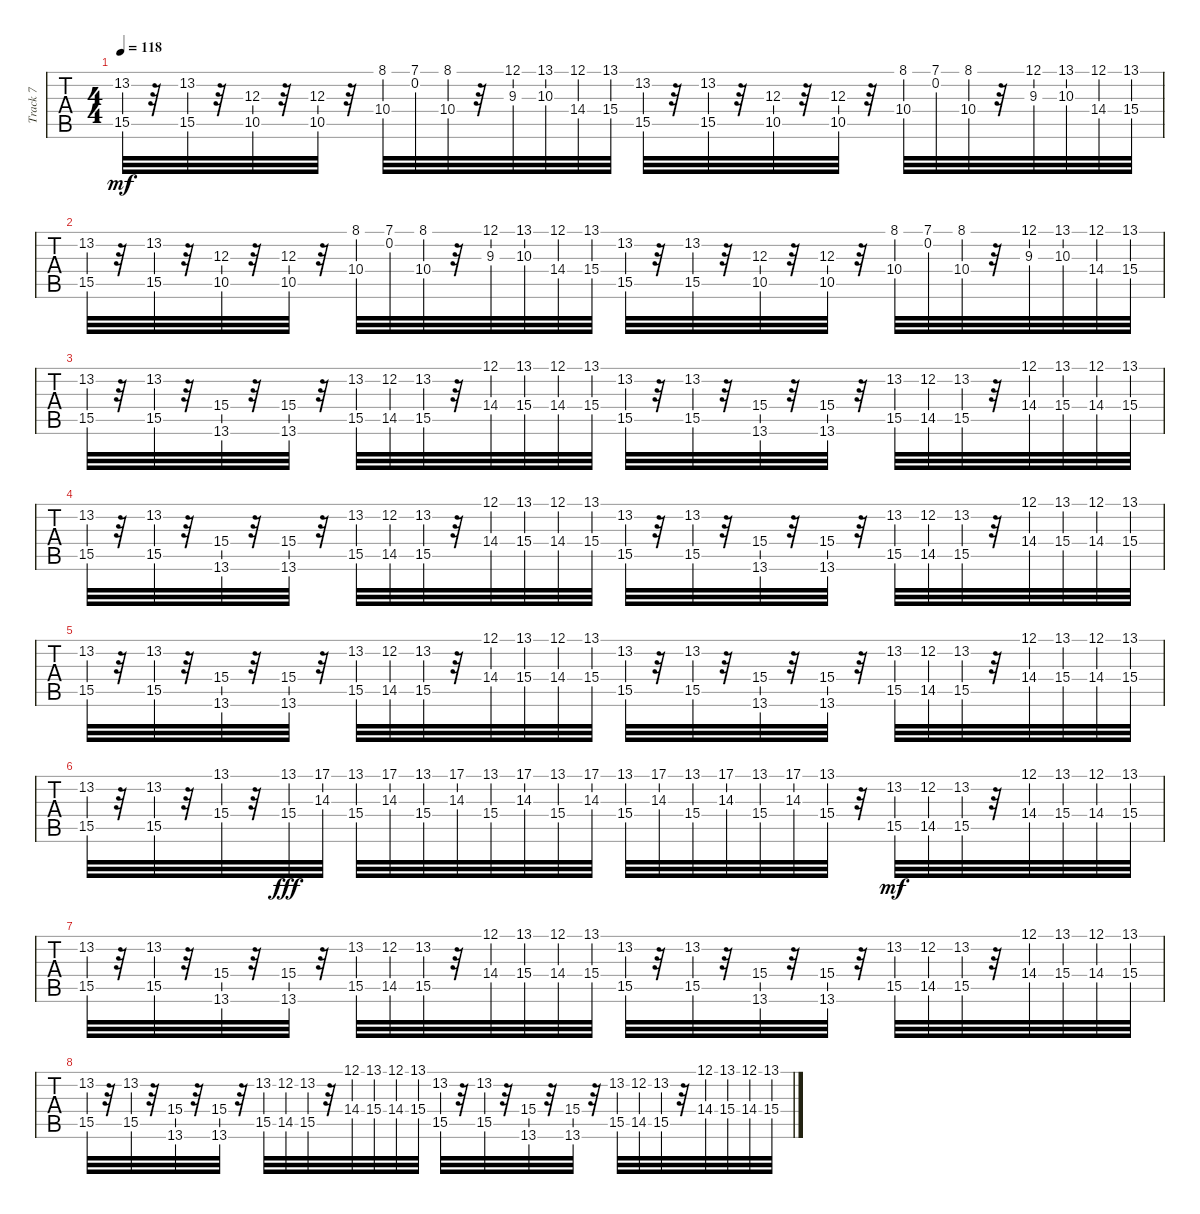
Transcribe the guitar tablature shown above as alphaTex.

\track ("Track 7" "Track 7") {instrument accordion}
\staff {tabs}
\tuning (E4 B3 G3 D3 A2 E2) {hide}
\ts (4 4)
\tempo 118
\clef g2
\ks c
(13.2 15.5).32{dy mf} r.32 (13.2 15.5).32 r.32 (12.3 10.5).32 r.32 (12.3 10.5).32 r.32 (8.1 10.4).32 (7.1 0.2).32 (8.1 10.4).32 r.32 (12.1 9.3).32 (13.1 10.3).32 (12.1 14.4).32 (13.1 15.4).32 (13.2 15.5).32 r.32 (13.2 15.5).32 r.32 (12.3 10.5).32 r.32 (12.3 10.5).32 r.32 (8.1 10.4).32 (7.1 0.2).32 (8.1 10.4).32 r.32 (12.1 9.3).32 (13.1 10.3).32 (12.1 14.4).32 (13.1 15.4).32 |
(13.2 15.5).32 r.32 (13.2 15.5).32 r.32 (12.3 10.5).32 r.32 (12.3 10.5).32 r.32 (8.1 10.4).32 (7.1 0.2).32 (8.1 10.4).32 r.32 (12.1 9.3).32 (13.1 10.3).32 (12.1 14.4).32 (13.1 15.4).32 (13.2 15.5).32 r.32 (13.2 15.5).32 r.32 (12.3 10.5).32 r.32 (12.3 10.5).32 r.32 (8.1 10.4).32 (7.1 0.2).32 (8.1 10.4).32 r.32 (12.1 9.3).32 (13.1 10.3).32 (12.1 14.4).32 (13.1 15.4).32 |
(13.2 15.5).32 r.32 (13.2 15.5).32 r.32 (15.4 13.6).32 r.32 (15.4 13.6).32 r.32 (13.2 15.5).32 (12.2 14.5).32 (13.2 15.5).32 r.32 (12.1 14.4).32 (13.1 15.4).32 (12.1 14.4).32 (13.1 15.4).32 (13.2 15.5).32 r.32 (13.2 15.5).32 r.32 (15.4 13.6).32 r.32 (15.4 13.6).32 r.32 (13.2 15.5).32 (12.2 14.5).32 (13.2 15.5).32 r.32 (12.1 14.4).32 (13.1 15.4).32 (12.1 14.4).32 (13.1 15.4).32 |
(13.2 15.5).32 r.32 (13.2 15.5).32 r.32 (15.4 13.6).32 r.32 (15.4 13.6).32 r.32 (13.2 15.5).32 (12.2 14.5).32 (13.2 15.5).32 r.32 (12.1 14.4).32 (13.1 15.4).32 (12.1 14.4).32 (13.1 15.4).32 (13.2 15.5).32 r.32 (13.2 15.5).32 r.32 (15.4 13.6).32 r.32 (15.4 13.6).32 r.32 (13.2 15.5).32 (12.2 14.5).32 (13.2 15.5).32 r.32 (12.1 14.4).32 (13.1 15.4).32 (12.1 14.4).32 (13.1 15.4).32 |
(13.2 15.5).32 r.32 (13.2 15.5).32 r.32 (15.4 13.6).32 r.32 (15.4 13.6).32 r.32 (13.2 15.5).32 (12.2 14.5).32 (13.2 15.5).32 r.32 (12.1 14.4).32 (13.1 15.4).32 (12.1 14.4).32 (13.1 15.4).32 (13.2 15.5).32 r.32 (13.2 15.5).32 r.32 (15.4 13.6).32 r.32 (15.4 13.6).32 r.32 (13.2 15.5).32 (12.2 14.5).32 (13.2 15.5).32 r.32 (12.1 14.4).32 (13.1 15.4).32 (12.1 14.4).32 (13.1 15.4).32 |
(13.2 15.5).32 r.32 (13.2 15.5).32 r.32 (13.1 15.4).32 r.32 (13.1 15.4).32{dy fff} (17.1 14.3).32 (13.1 15.4).32 (17.1 14.3).32 (13.1 15.4).32 (17.1 14.3).32 (13.1 15.4).32 (17.1 14.3).32 (13.1 15.4).32 (17.1 14.3).32 (13.1 15.4).32 (17.1 14.3).32 (13.1 15.4).32 (17.1 14.3).32 (13.1 15.4).32 (17.1 14.3).32 (13.1 15.4).32 r.32 (13.2 15.5).32{dy mf} (12.2 14.5).32 (13.2 15.5).32 r.32 (12.1 14.4).32 (13.1 15.4).32 (12.1 14.4).32 (13.1 15.4).32 |
(13.2 15.5).32 r.32 (13.2 15.5).32 r.32 (15.4 13.6).32 r.32 (15.4 13.6).32 r.32 (13.2 15.5).32 (12.2 14.5).32 (13.2 15.5).32 r.32 (12.1 14.4).32 (13.1 15.4).32 (12.1 14.4).32 (13.1 15.4).32 (13.2 15.5).32 r.32 (13.2 15.5).32 r.32 (15.4 13.6).32 r.32 (15.4 13.6).32 r.32 (13.2 15.5).32 (12.2 14.5).32 (13.2 15.5).32 r.32 (12.1 14.4).32 (13.1 15.4).32 (12.1 14.4).32 (13.1 15.4).32 |
(13.2 15.5).32 r.32 (13.2 15.5).32 r.32 (15.4 13.6).32 r.32 (15.4 13.6).32 r.32 (13.2 15.5).32 (12.2 14.5).32 (13.2 15.5).32 r.32 (12.1 14.4).32 (13.1 15.4).32 (12.1 14.4).32 (13.1 15.4).32 (13.2 15.5).32 r.32 (13.2 15.5).32 r.32 (15.4 13.6).32 r.32 (15.4 13.6).32 r.32 (13.2 15.5).32 (12.2 14.5).32 (13.2 15.5).32 r.32 (12.1 14.4).32 (13.1 15.4).32 (12.1 14.4).32 (13.1 15.4).32
